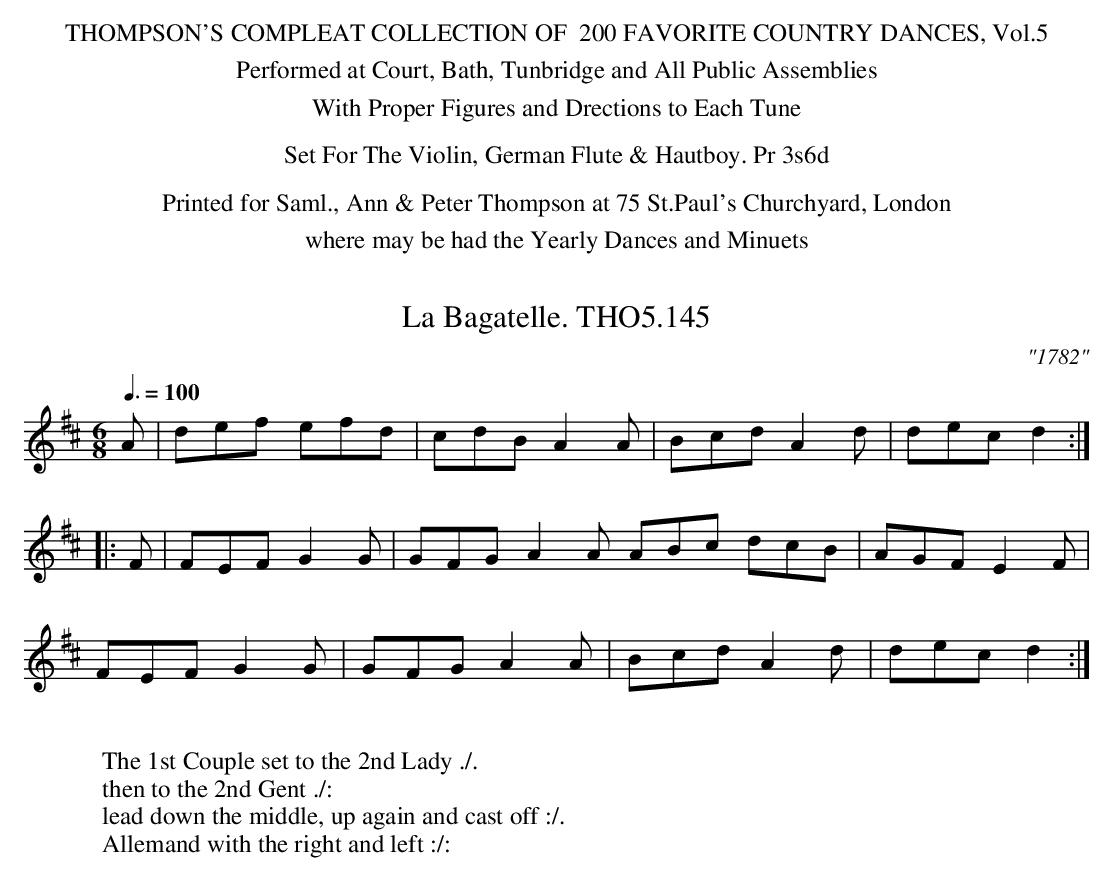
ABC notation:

X:1
T:Bagatelle. THO5.145, La
C:"1782"
M:6/8
L:1/8
Q:3/8=100
K:D
A|def efd|cdB A2A|Bcd A2d|dec d2:|
|:F|FEF G2G|GFG A2A ABc dcB|AGF E2F|
FEF G2G |GFG A2A|Bcd A2d|dec d2:|
W:
W:The 1st Couple set to the 2nd Lady ./.
W:then to the 2nd Gent ./:
W:lead down the middle, up again and cast off :/.
W:Allemand with the right and left :/:
